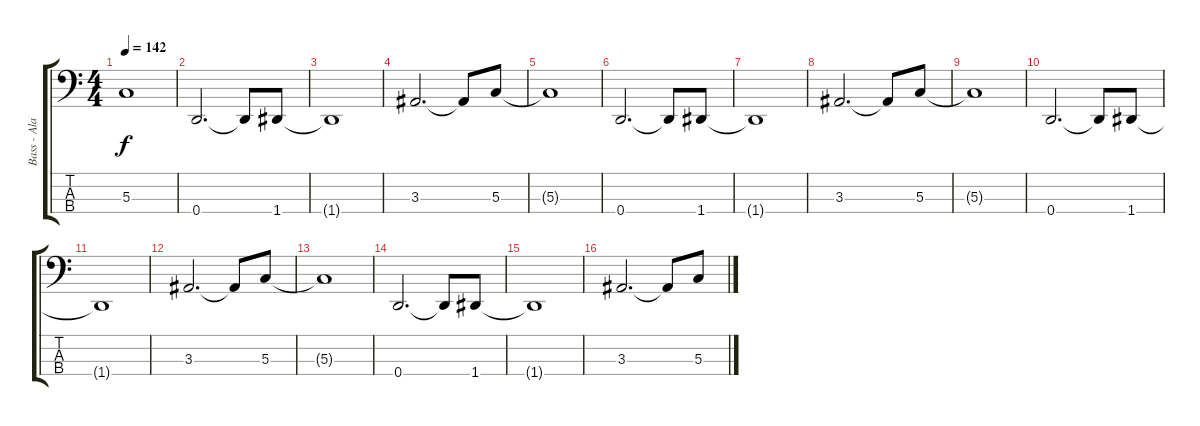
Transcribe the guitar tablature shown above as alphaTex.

\track ("Bass - Alan Landsman" "Bass - Ala") {instrument electricbasspick}
\staff {score tabs}
\tuning (F2 C2 G1 D1) {hide}
\ts (4 4)
\tempo 142
\clef f4
\ks c
5.3{t}.1{dy f} |
0.4.2{d} 0.4{t}.8 1.4.8 |
1.4{t}.1 |
3.3.2{d} 3.3{t}.8 5.3.8 |
5.3{t}.1 |
0.4.2{d} 0.4{t}.8 1.4.8 |
1.4{t}.1 |
3.3.2{d} 3.3{t}.8 5.3.8 |
5.3{t}.1 |
0.4.2{d} 0.4{t}.8 1.4.8 |
1.4{t}.1 |
3.3.2{d} 3.3{t}.8 5.3.8 |
5.3{t}.1 |
0.4.2{d} 0.4{t}.8 1.4.8 |
1.4{t}.1 |
3.3.2{d} 3.3{t}.8 5.3.8
